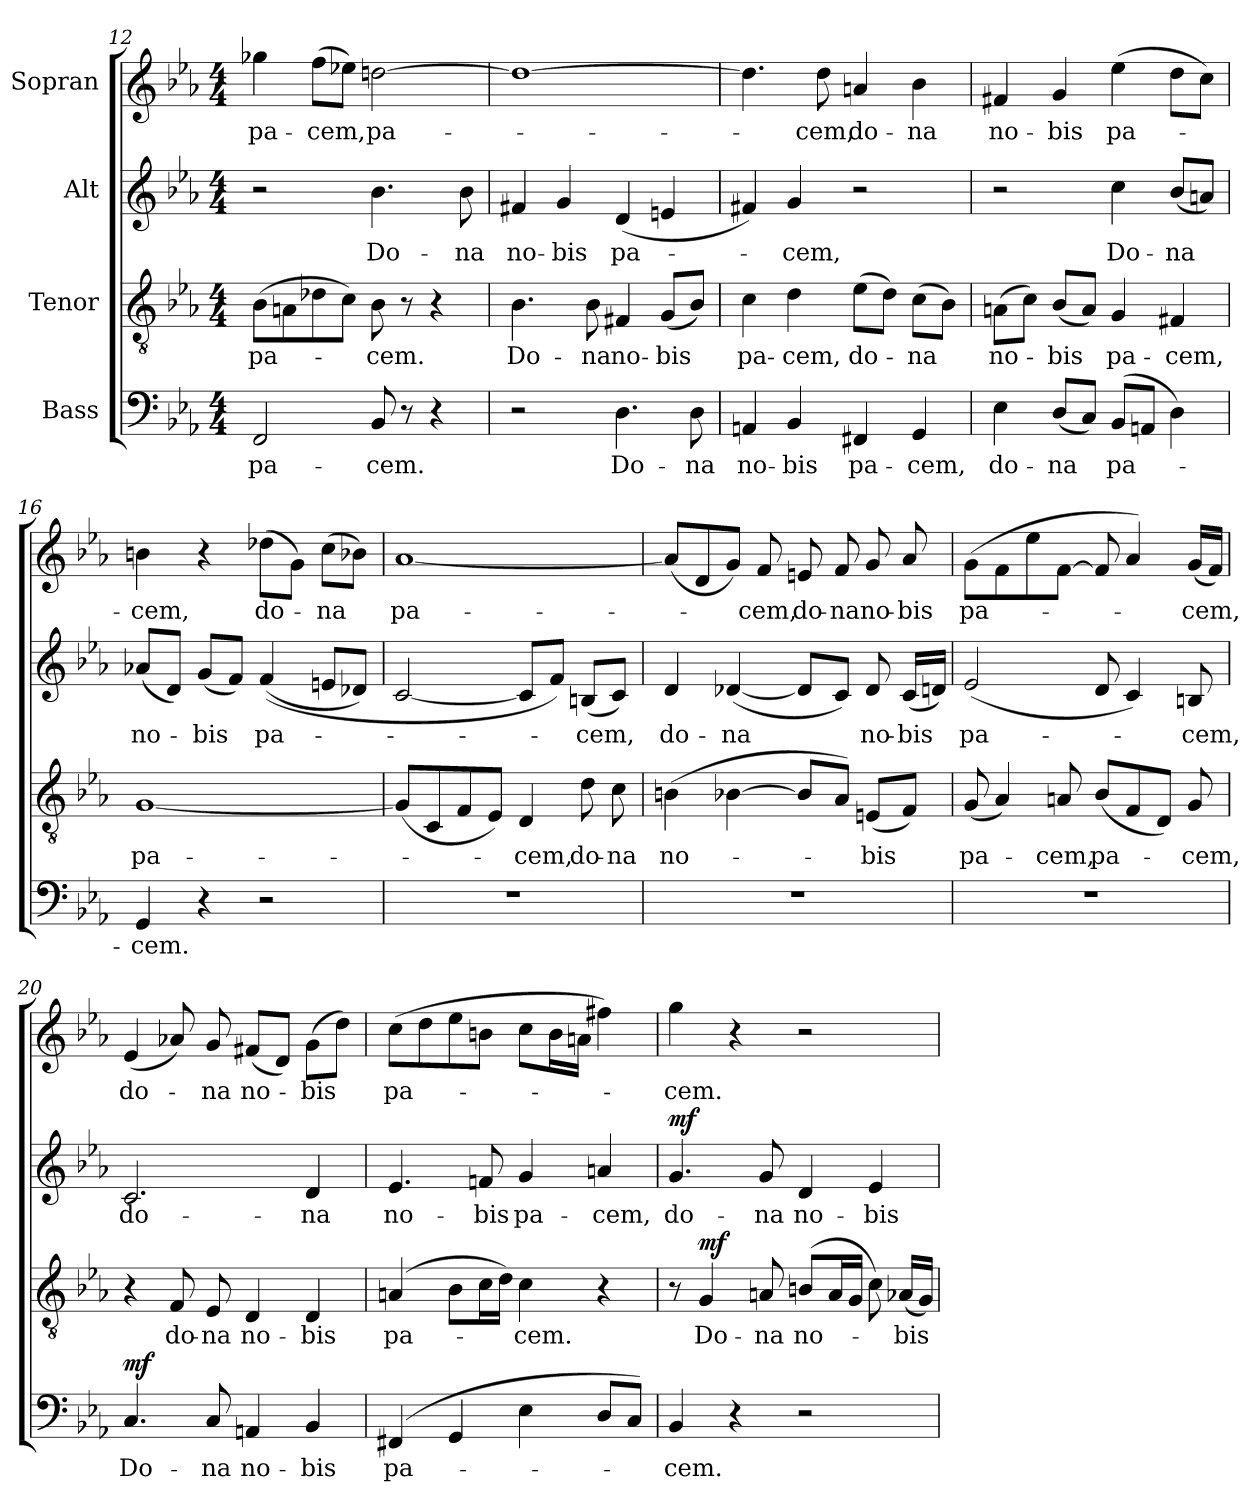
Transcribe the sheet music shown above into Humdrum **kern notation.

**kern	**text	**dynam	**kern	**text	**dynam	**kern	**text	**dynam	**kern	**text
*part4	*part4	*part4	*part3	*part3	*part3	*part2	*part2	*part2	*part1	*part1
*staff4	*staff4	*staff4	*staff3	*staff3	*staff3	*staff2	*staff2	*staff2	*staff1	*staff1
*I"Bass	*	*	*I"Tenor	*	*	*I"Alt	*	*	*I"Sopran	*
*clefF4	*	*	*clefGv2	*	*	*clefG2	*	*	*clefG2	*
*k[b-e-a-]	*	*	*k[b-e-a-]	*	*	*k[b-e-a-]	*	*	*k[b-e-a-]	*
*M4/4	*	*	*M4/4	*	*	*M4/4	*	*	*M4/4	*
=12	=12	=12	=12	=12	=12	=12	=12	=12	=12	=12
!	!LO:LY:b	!	!	!LO:LY:b	!	!	!	!	!	!LO:LY:b
2FF/	pa-	.	(>8B-\L	pa-	.	2r	.	.	4gg-X\	pa-
.	.	.	8An\	.	.	.	.	.	.	.
!	!	!	!	!	!	!	!	!	!	!LO:LY:b
.	.	.	8d-X\	.	.	.	.	.	(>8ff\L	-cem,
.	.	.	8c\J)	.	.	.	.	.	8ee-X\J)	.
!	!LO:LY:b	!	!	!LO:LY:b	!	!	!LO:LY:b	!	!	!LO:LY:b
8BB-/	-cem.	.	8B-\	-cem.	.	4.b-\	Do-	.	[2ddn\	pa-
8r	.	.	8r	.	.	.	.	.	.	.
4r	.	.	4r	.	.	.	.	.	.	.
!	!	!	!	!	!	!	!LO:LY:b	!	!	!
.	.	.	.	.	.	8b-\	-na	.	.	.
!!LO:LB:g=z
=13	=13	=13	=13	=13	=13	=13	=13	=13	=13	=13
!	!	!	!	!LO:LY:b	!	!	!LO:LY:b	!	!	!
2r	.	.	4.B-\	Do-	.	4f#X/	no-	.	1dd_	.
!	!	!	!	!	!	!	!LO:LY:b	!	!	!
.	.	.	.	.	.	4g/	-bis	.	.	.
!	!	!	!	!LO:LY:b	!	!	!	!	!	!
.	.	.	8B-\	-na	.	.	.	.	.	.
!	!LO:LY:b	!	!	!LO:LY:b	!	!	!LO:LY:b	!	!	!
4.D\	Do-	.	4F#X/	no-	.	(<4d/	pa-	.	.	.
!	!	!	!	!LO:LY:b	!	!	!	!	!	!
.	.	.	(<8G/L	-bis	.	4en/	.	.	.	.
!	!LO:LY:b	!	!	!	!	!	!	!	!	!
8D\	-na	.	8B-/J)	.	.	.	.	.	.	.
=14	=14	=14	=14	=14	=14	=14	=14	=14	=14	=14
!	!LO:LY:b	!	!	!LO:LY:b	!	!	!	!	!	!
4AAn/	no-	.	4c\	pa-	.	4f#X/)	.	.	4.dd\]	.
!	!LO:LY:b	!	!	!LO:LY:b	!	!	!LO:LY:b	!	!	!
4BB-/	-bis	.	4d\	-cem,	.	4g/	-cem,	.	.	.
!	!	!	!	!	!	!	!	!	!	!LO:LY:b
.	.	.	.	.	.	.	.	.	8dd\	-cem,
!	!LO:LY:b	!	!	!LO:LY:b	!	!	!	!	!	!LO:LY:b
4FF#X/	pa-	.	(>8e-\L	do-	.	2r	.	.	4an/	do-
.	.	.	8d\J)	.	.	.	.	.	.	.
!	!LO:LY:b	!	!	!LO:LY:b	!	!	!	!	!	!LO:LY:b
4GG/	-cem,	.	(>8c\L	-na	.	.	.	.	4b-\	-na
.	.	.	8B-\J)	.	.	.	.	.	.	.
=15	=15	=15	=15	=15	=15	=15	=15	=15	=15	=15
!	!LO:LY:b	!	!	!LO:LY:b	!	!	!	!	!	!LO:LY:b
4E-\	do-	.	(>8An\L	no-	.	2r	.	.	4f#X/	no-
.	.	.	8c\J)	.	.	.	.	.	.	.
!	!LO:LY:b	!	!	!LO:LY:b	!	!	!	!	!	!LO:LY:b
(<8D/L	-na	.	(<8B-/L	-bis	.	.	.	.	4g/	-bis
8C/J)	.	.	8A/J)	.	.	.	.	.	.	.
!	!LO:LY:b	!	!	!LO:LY:b	!	!	!LO:LY:b	!	!	!LO:LY:b
(>8BB-/L	pa-	.	4G/	pa-	.	4cc\	Do-	.	(>4ee-\	pa-
8AAn/J	.	.	.	.	.	.	.	.	.	.
!	!	!	!	!LO:LY:b	!	!	!LO:LY:b	!	!	!
4D\)	.	.	4F#X/	-cem,	.	(<8b-/L	-na	.	8dd\L	.
.	.	.	.	.	.	8an/J)	.	.	8cc\J)	.
=16	=16	=16	=16	=16	=16	=16	=16	=16	=16	=16
!	!LO:LY:b	!	!	!LO:LY:b	!	!	!LO:LY:b	!	!	!LO:LY:b
4GG/	-cem.	.	[1G	pa-	.	(<8a-X/L	no-	.	4bn\	-cem,
.	.	.	.	.	.	8d/J)	.	.	.	.
!	!	!	!	!	!	!	!LO:LY:b	!	!	!
4r	.	.	.	.	.	(<8g/L	-bis	.	4r	.
.	.	.	.	.	.	8f/J)	.	.	.	.
!	!	!	!	!	!	!	!LO:LY:b	!	!	!LO:LY:b
2r	.	.	.	.	.	(<(>4f/	pa-	.	(>8dd-X\L	do-
.	.	.	.	.	.	.	.	.	8g\J)	.
!	!	!	!	!	!	!	!	!	!	!LO:LY:b
.	.	.	.	.	.	8en/L	.	.	(>8cc\L	-na
.	.	.	.	.	.	8d-X/J)	.	.	8b-X\J)	.
=17	=17	=17	=17	=17	=17	=17	=17	=17	=17	=17
!	!	!	!	!	!	!	!	!	!	!LO:LY:b
1r	.	.	(<8G/L]	.	.	[2c/	.	.	[1a-	pa-
.	.	.	8C/	.	.	.	.	.	.	.
.	.	.	8F/	.	.	.	.	.	.	.
.	.	.	8E-/J)	.	.	.	.	.	.	.
!	!	!	!	!LO:LY:b	!	!	!	!	!	!
.	.	.	4D/	-cem,	.	8c/L]	.	.	.	.
.	.	.	.	.	.	8f/J)	.	.	.	.
!	!	!	!	!LO:LY:b	!	!	!LO:LY:b	!	!	!
.	.	.	8d\	do-	.	(<8Bn/L	-cem,	.	.	.
!	!	!	!	!LO:LY:b	!	!	!	!	!	!
.	.	.	8c\	-na	.	8c/J)	.	.	.	.
!!LO:PB:g=z
=18	=18	=18	=18	=18	=18	=18	=18	=18	=18	=18
!	!	!	!	!LO:LY:b	!	!	!LO:LY:b	!	!	!
1r	.	.	(>4Bn\	no-	.	4d/	do-	.	(<8a-/L]	.
.	.	.	.	.	.	.	.	.	8d/	.
!	!	!	!	!	!	!	!LO:LY:b	!	!	!
.	.	.	[4B-X\	.	.	(<[4d-X/	-na	.	8g/J)	.
!	!	!	!	!	!	!	!	!	!	!LO:LY:b
.	.	.	.	.	.	.	.	.	8f/	-cem,
!	!	!	!	!	!	!	!	!	!	!LO:LY:b
.	.	.	8B-/L]	.	.	8d-/L]	.	.	8en/	do-
!	!	!	!	!	!	!	!	!	!	!LO:LY:b
.	.	.	8A-/J)	.	.	8c/J)	.	.	8f/	-na
!	!	!	!	!LO:LY:b	!	!	!LO:LY:b	!	!	!LO:LY:b
.	.	.	(<8En/L	-bis	.	8d-/	no-	.	8g/	no-
!	!	!	!	!	!	!	!LO:LY:b	!	!	!LO:LY:b
.	.	.	8F/J)	.	.	(<16c/LL	-bis	.	8a-/	-bis
.	.	.	.	.	.	16dn/JJ)	.	.	.	.
=19	=19	=19	=19	=19	=19	=19	=19	=19	=19	=19
!	!	!	!	!LO:LY:b	!	!	!LO:LY:b	!	!	!LO:LY:b
1r	.	.	(<8G/	pa-	.	(<2e-/	pa-	.	(>8g\L	pa-
.	.	.	4A-/)	.	.	.	.	.	8f\	.
.	.	.	.	.	.	.	.	.	8ee-\	.
!	!	!	!	!LO:LY:b	!	!	!	!	!	!
.	.	.	8An/	-cem,	.	.	.	.	[8f\J	.
!	!	!	!	!LO:LY:b	!	!	!	!	!	!
.	.	.	(<8B-/L	pa-	.	8d/	.	.	8f/]	.
.	.	.	8F/	.	.	4c/)	.	.	4a-/)	.
.	.	.	8D/J)	.	.	.	.	.	.	.
!	!	!	!	!LO:LY:b	!	!	!LO:LY:b	!	!	!LO:LY:b
.	.	.	8G/	-cem,	.	8Bn/	-cem,	.	(<16g/LL	-cem,
.	.	.	.	.	.	.	.	.	16f/JJ)	.
=20	=20	=20	=20	=20	=20	=20	=20	=20	=20	=20
!	!LO:LY:b	!LO:DY:a	!	!	!	!	!LO:LY:b	!	!	!LO:LY:b
4.C/	Do-	mf	4r	.	.	2.c/	do-	.	(<4e-/	do-
!	!	!	!	!LO:LY:b	!	!	!	!	!	!
.	.	.	8F/	do-	.	.	.	.	8a-X/)	.
!	!LO:LY:b	!	!	!LO:LY:b	!	!	!	!	!	!LO:LY:b
8C/	-na	.	8E-/	-na	.	.	.	.	8g/	-na
!	!LO:LY:b	!	!	!LO:LY:b	!	!	!	!	!	!LO:LY:b
4AAn/	no-	.	4D/	no-	.	.	.	.	(<8f#X/L	no-
.	.	.	.	.	.	.	.	.	8d/J)	.
!	!LO:LY:b	!	!	!LO:LY:b	!	!	!LO:LY:b	!	!	!LO:LY:b
4BB-/	-bis	.	4D/	-bis	.	4d/	-na	.	(>8g\L	-bis
.	.	.	.	.	.	.	.	.	8dd\J)	.
=21	=21	=21	=21	=21	=21	=21	=21	=21	=21	=21
!	!LO:LY:b	!	!	!LO:LY:b	!	!	!LO:LY:b	!	!	!LO:LY:b
(>4FF#X/	pa-	.	(>4An/	pa-	.	4.e-/	no-	.	(>8cc\L	pa-
.	.	.	.	.	.	.	.	.	8dd\	.
4GG/	.	.	8B-\L	.	.	.	.	.	8ee-\	.
!	!	!	!	!	!	!	!LO:LY:b	!	!	!
.	.	.	16c\L	.	.	8fn/	-bis	.	8bn\J	.
.	.	.	16d\JJ)	.	.	.	.	.	.	.
!	!	!	!	!LO:LY:b	!	!	!LO:LY:b	!	!	!
4E-\	.	.	4c\	-cem.	.	4g/	pa-	.	8cc\L	.
.	.	.	.	.	.	.	.	.	16b\L	.
.	.	.	.	.	.	.	.	.	16an\JJ	.
!	!	!	!	!	!	!	!LO:LY:b	!	!	!
8D/L	.	.	4r	.	.	4an/	-cem,	.	4ff#X\)	.
8C/J)	.	.	.	.	.	.	.	.	.	.
=22	=22	=22	=22	=22	=22	=22	=22	=22	=22	=22
!	!LO:LY:b	!	!	!	!	!	!LO:LY:b	!LO:DY:a	!	!LO:LY:b
4BB-/	-cem.	.	8r	.	.	4.g/	do-	mf	4gg\	-cem.
!	!	!	!	!LO:LY:b	!LO:DY:a	!	!	!	!	!
.	.	.	4G/	Do-	mf	.	.	.	.	.
4r	.	.	.	.	.	.	.	.	4r	.
!	!	!	!	!LO:LY:b	!	!	!LO:LY:b	!	!	!
.	.	.	8An/	-na	.	8g/	-na	.	.	.
!	!	!	!	!LO:LY:b	!	!	!LO:LY:b	!	!	!
2r	.	.	(>8Bn/L	no-	.	4d/	no-	.	2r	.
.	.	.	16A/L	.	.	.	.	.	.	.
.	.	.	16G/JJ	.	.	.	.	.	.	.
!	!	!	!	!	!	!	!LO:LY:b	!	!	!
.	.	.	8c\)	.	.	4e-/	-bis	.	.	.
!	!	!	!	!LO:LY:b	!	!	!	!	!	!
.	.	.	(<16A-X/LL	-bis	.	.	.	.	.	.
.	.	.	16G/JJ)	.	.	.	.	.	.	.
=	=	=	=	=	=	=	=	=	=	=
*-	*-	*-	*-	*-	*-	*-	*-	*-	*-	*-
